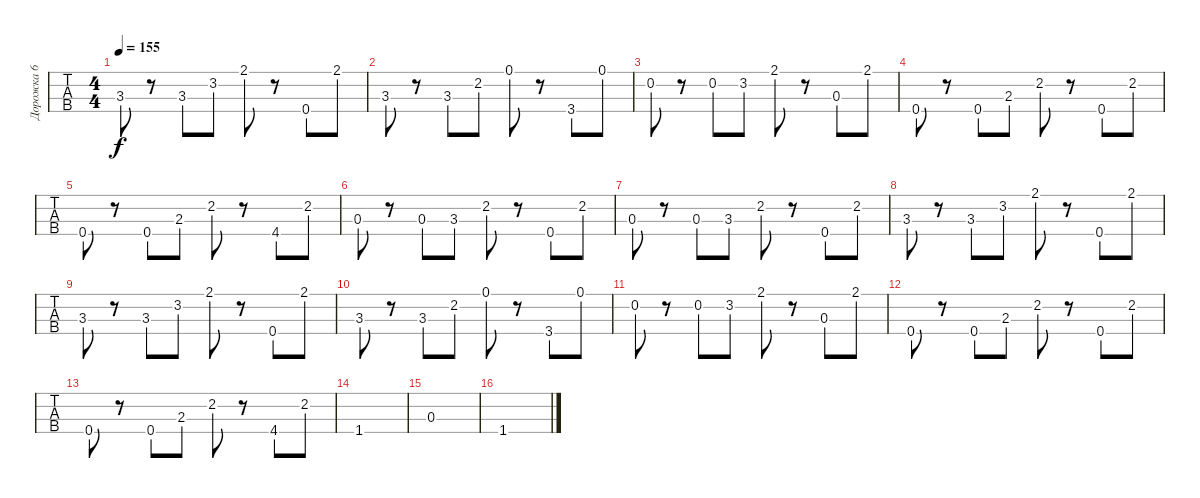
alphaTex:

\track ("Дорожка 6" "Дорожка 6") {instrument acousticguitarsteel}
\staff {tabs}
\tuning (G2 D2 A1 E1) {hide}
\ts (4 4)
\tempo 155
\clef f4
\ks c
3.3.8{dy f} r.8 3.3.8 3.2.8 2.1.8 r.8 0.4.8 2.1.8 |
3.3.8 r.8 3.3.8 2.2.8 0.1.8 r.8 3.4.8 0.1.8 |
0.2.8 r.8 0.2.8 3.2.8 2.1.8 r.8 0.3.8 2.1.8 |
0.4.8 r.8 0.4.8 2.3.8 2.2.8 r.8 0.4.8 2.2.8 |
0.4.8 r.8 0.4.8 2.3.8 2.2.8 r.8 4.4.8 2.2.8 |
0.3.8 r.8 0.3.8 3.3.8 2.2.8 r.8 0.4.8 2.2.8 |
0.3.8 r.8 0.3.8 3.3.8 2.2.8 r.8 0.4.8 2.2.8 |
3.3.8 r.8 3.3.8 3.2.8 2.1.8 r.8 0.4.8 2.1.8 |
3.3.8 r.8 3.3.8 3.2.8 2.1.8 r.8 0.4.8 2.1.8 |
3.3.8 r.8 3.3.8 2.2.8 0.1.8 r.8 3.4.8 0.1.8 |
0.2.8 r.8 0.2.8 3.2.8 2.1.8 r.8 0.3.8 2.1.8 |
0.4.8 r.8 0.4.8 2.3.8 2.2.8 r.8 0.4.8 2.2.8 |
0.4.8 r.8 0.4.8 2.3.8 2.2.8 r.8 4.4.8 2.2.8 |
1.4.1 |
0.3.1 |
1.4.1
